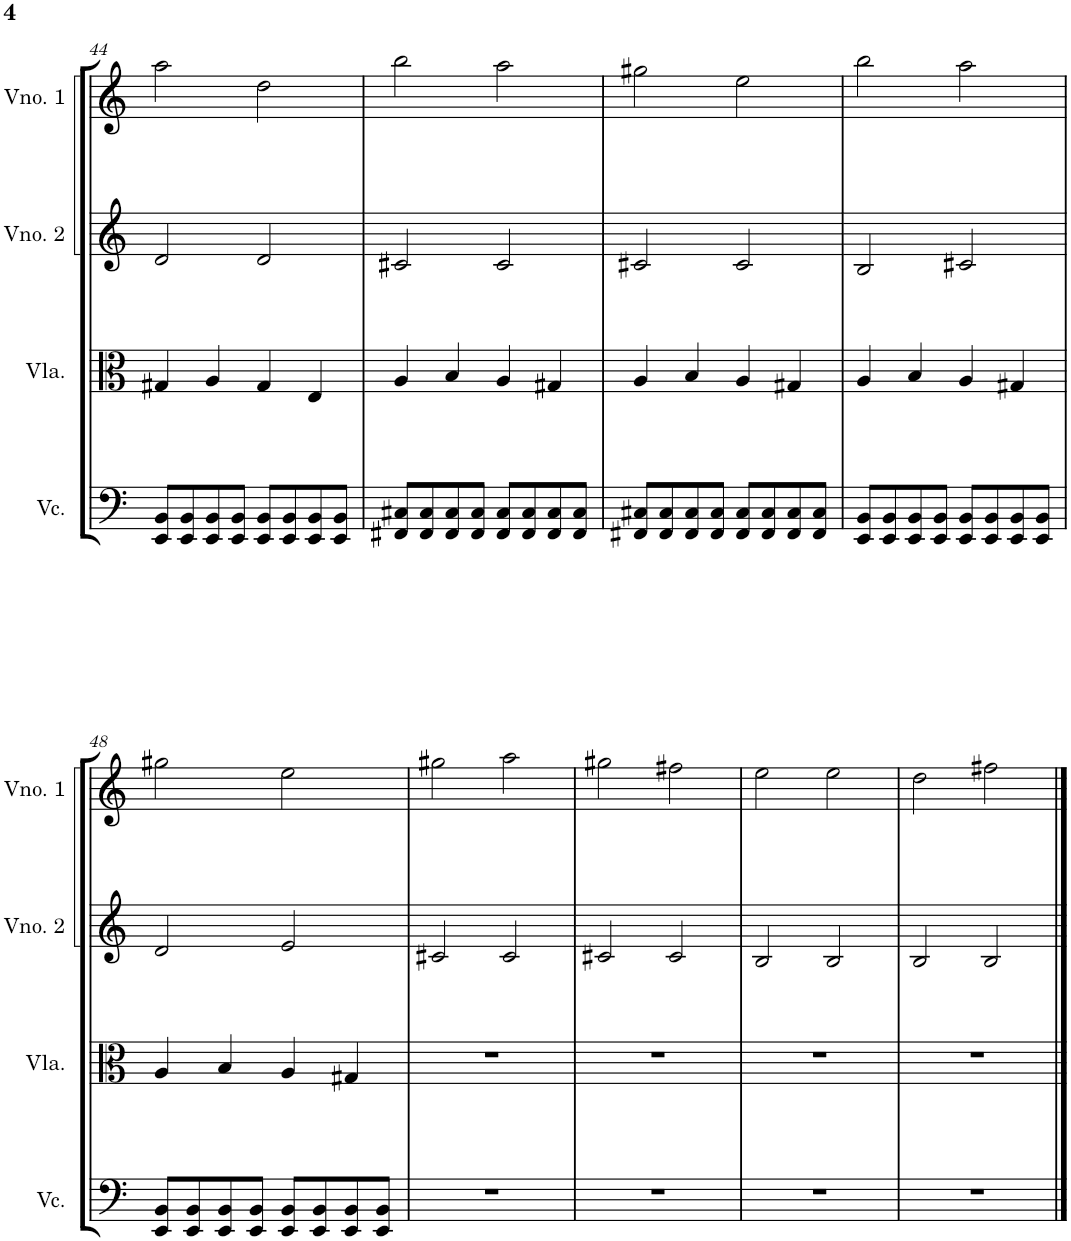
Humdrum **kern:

**kern	**kern	**kern	**kern
*part4	*part3	*part2	*part1
*staff4	*staff3	*staff2	*staff1
*I"Violoncelo	*I"Viola	*I"Violino 2	*I"Violino 1
*I'Vc.	*I'Vla.	*I'Vno. 2	*I'Vno. 1
!!LO:PB:g=z
*clefF4	*clefC3	*clefG2	*clefG2
*k[]	*k[]	*k[]	*k[]
*M4/4	*M4/4	*M4/4	*M4/4
=44	=44	=44	=44
8EE/ 8BB/L	4G#X/	2d/	2aa\
8EE/ 8BB/	.	.	.
8EE/ 8BB/	4A/	.	.
8EE/ 8BB/J	.	.	.
8EE/ 8BB/L	4G#/	2d/	2dd\
8EE/ 8BB/	.	.	.
8EE/ 8BB/	4E/	.	.
8EE/ 8BB/J	.	.	.
=45	=45	=45	=45
8FF#X/ 8C#X/L	4A/	2c#X/	2bb\
8FF#/ 8C#/	.	.	.
8FF#/ 8C#/	4B/	.	.
8FF#/ 8C#/J	.	.	.
8FF#/ 8C#/L	4A/	2c#/	2aa\
8FF#/ 8C#/	.	.	.
8FF#/ 8C#/	4G#X/	.	.
8FF#/ 8C#/J	.	.	.
=46	=46	=46	=46
8FF#X/ 8C#X/L	4A/	2c#X/	2gg#X\
8FF#/ 8C#/	.	.	.
8FF#/ 8C#/	4B/	.	.
8FF#/ 8C#/J	.	.	.
8FF#/ 8C#/L	4A/	2c#/	2ee\
8FF#/ 8C#/	.	.	.
8FF#/ 8C#/	4G#X/	.	.
8FF#/ 8C#/J	.	.	.
=47	=47	=47	=47
8EE/ 8BB/L	4A/	2B/	2bb\
8EE/ 8BB/	.	.	.
8EE/ 8BB/	4B/	.	.
8EE/ 8BB/J	.	.	.
8EE/ 8BB/L	4A/	2c#X/	2aa\
8EE/ 8BB/	.	.	.
8EE/ 8BB/	4G#X/	.	.
8EE/ 8BB/J	.	.	.
!!LO:LB:g=z
=48	=48	=48	=48
8EE/ 8BB/L	4A/	2d/	2gg#X\
8EE/ 8BB/	.	.	.
8EE/ 8BB/	4B/	.	.
8EE/ 8BB/J	.	.	.
8EE/ 8BB/L	4A/	2e/	2ee\
8EE/ 8BB/	.	.	.
8EE/ 8BB/	4G#X/	.	.
8EE/ 8BB/J	.	.	.
=49	=49	=49	=49
1r	1r	2c#X/	2gg#X\
.	.	2c#/	2aa\
=50	=50	=50	=50
1r	1r	2c#X/	2gg#X\
.	.	2c#/	2ff#X\
=51	=51	=51	=51
1r	1r	2B/	2ee\
.	.	2B/	2ee\
=52	=52	=52	=52
1r	1r	2B/	2dd\
.	.	2B/	2ff#X\
==	==	==	==
*-	*-	*-	*-
